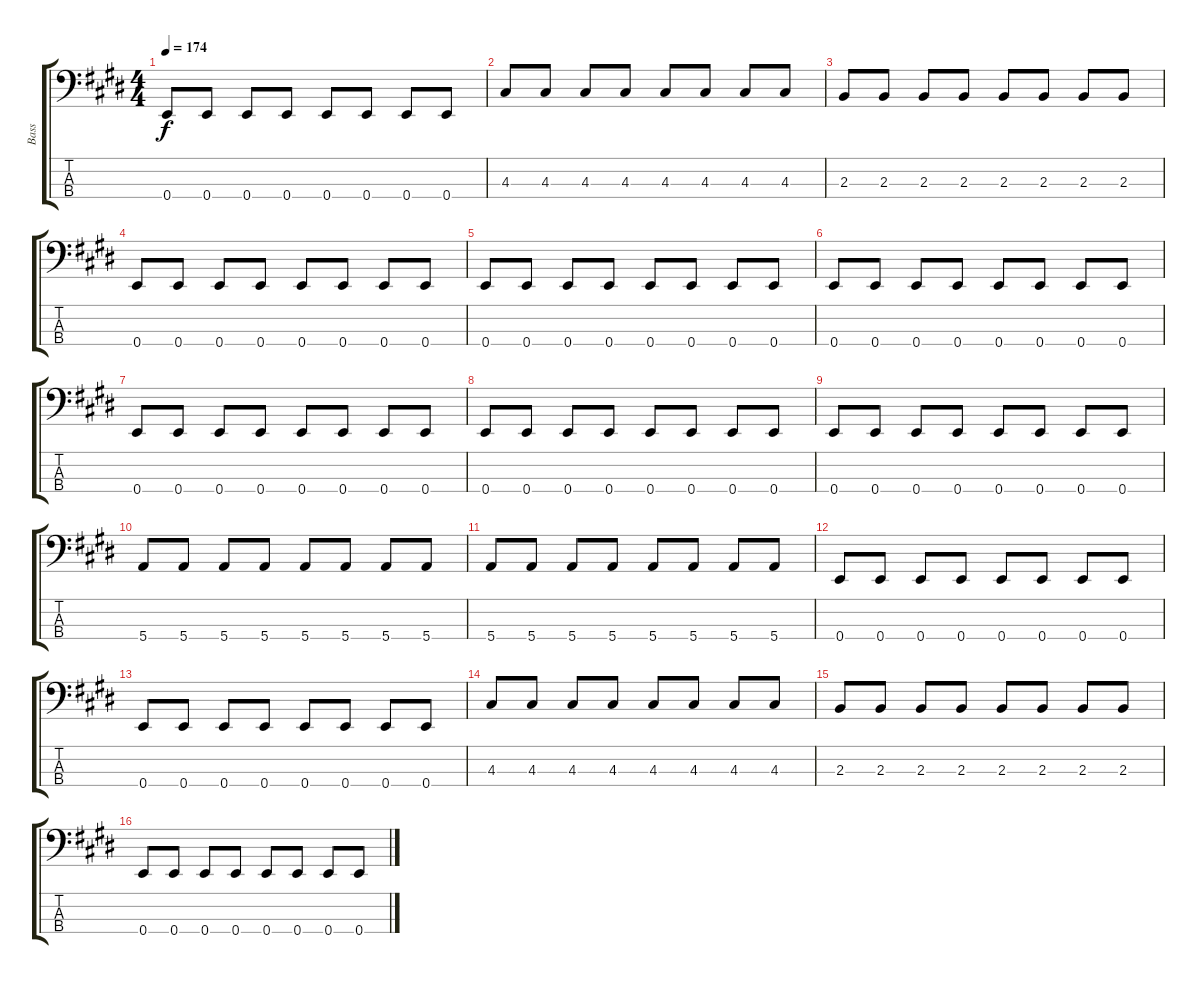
\track ("Bass" "Bass") {instrument electricbasspick}
\staff {score tabs}
\tuning (G2 D2 A1 E1) {hide}
\ts (4 4)
\tempo 174
\clef f4
\ks e
0.4.8{dy f} 0.4.8 0.4.8 0.4.8 0.4.8 0.4.8 0.4.8 0.4.8 |
\ks c#minor
4.3.8 4.3.8 4.3.8 4.3.8 4.3.8 4.3.8 4.3.8 4.3.8 |
2.3.8 2.3.8 2.3.8 2.3.8 2.3.8 2.3.8 2.3.8 2.3.8 |
0.4.8 0.4.8 0.4.8 0.4.8 0.4.8 0.4.8 0.4.8 0.4.8 |
\ks e
0.4.8 0.4.8 0.4.8 0.4.8 0.4.8 0.4.8 0.4.8 0.4.8 |
\ks c#minor
0.4.8 0.4.8 0.4.8 0.4.8 0.4.8 0.4.8 0.4.8 0.4.8 |
0.4.8 0.4.8 0.4.8 0.4.8 0.4.8 0.4.8 0.4.8 0.4.8 |
0.4.8 0.4.8 0.4.8 0.4.8 0.4.8 0.4.8 0.4.8 0.4.8 |
\ks e
0.4.8 0.4.8 0.4.8 0.4.8 0.4.8 0.4.8 0.4.8 0.4.8 |
\ks c#minor
5.4.8 5.4.8 5.4.8 5.4.8 5.4.8 5.4.8 5.4.8 5.4.8 |
5.4.8 5.4.8 5.4.8 5.4.8 5.4.8 5.4.8 5.4.8 5.4.8 |
0.4.8 0.4.8 0.4.8 0.4.8 0.4.8 0.4.8 0.4.8 0.4.8 |
\ks e
0.4.8 0.4.8 0.4.8 0.4.8 0.4.8 0.4.8 0.4.8 0.4.8 |
\ks c#minor
4.3.8 4.3.8 4.3.8 4.3.8 4.3.8 4.3.8 4.3.8 4.3.8 |
2.3.8 2.3.8 2.3.8 2.3.8 2.3.8 2.3.8 2.3.8 2.3.8 |
0.4.8 0.4.8 0.4.8 0.4.8 0.4.8 0.4.8 0.4.8 0.4.8
